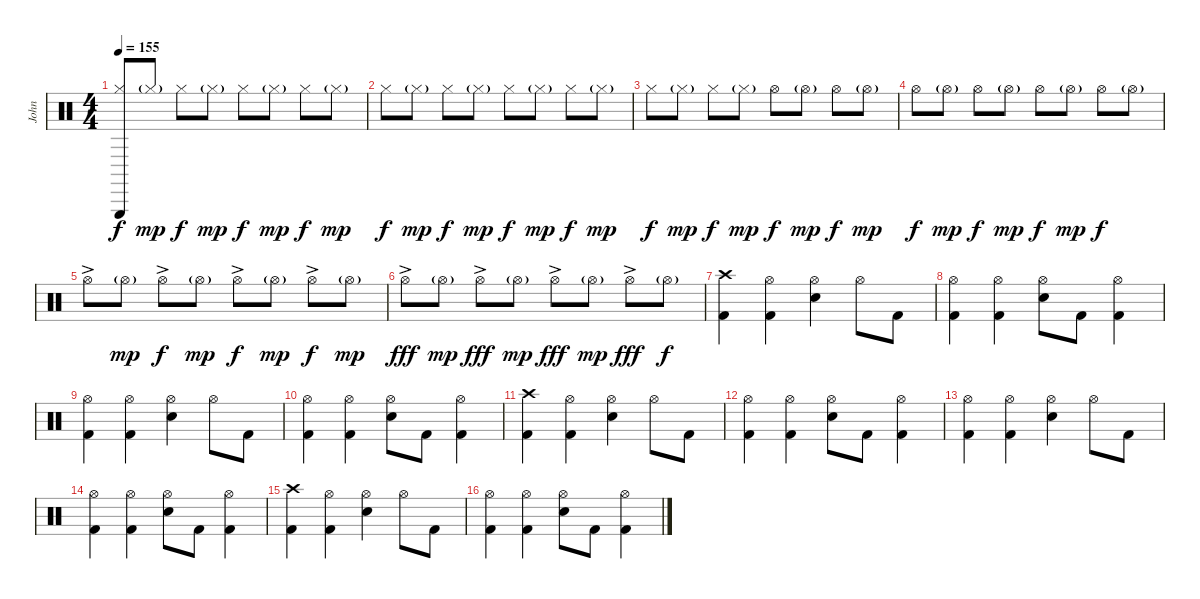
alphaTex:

\track ("John" "John") {instrument percussion}
\staff {score}
\articulation defaults
\ts (4 4)
\tempo 155
\clef neutral
\ks c
("Triangle (hit)" "Hi-Hat (closed)").8{dy f} "Hi-Hat (closed)"{g}.8{dy mp} "Hi-Hat (closed)".8{dy f} "Hi-Hat (closed)"{g}.8{dy mp} "Hi-Hat (closed)".8{dy f} "Hi-Hat (closed)"{g}.8{dy mp} "Hi-Hat (closed)".8{dy f} "Hi-Hat (closed)"{g}.8{dy mp} |
"Hi-Hat (closed)".8{dy f} "Hi-Hat (closed)"{g}.8{dy mp} "Hi-Hat (closed)".8{dy f} "Hi-Hat (closed)"{g}.8{dy mp} "Hi-Hat (closed)".8{dy f} "Hi-Hat (closed)"{g}.8{dy mp} "Hi-Hat (closed)".8{dy f} "Hi-Hat (closed)"{g}.8{dy mp} |
"Hi-Hat (closed)".8{dy f} "Hi-Hat (closed)"{g}.8{dy mp} "Hi-Hat (closed)".8{dy f} "Hi-Hat (closed)"{g}.8{dy mp} "Hi-Hat (open)".8{dy f} "Hi-Hat (open)"{g}.8{dy mp} "Hi-Hat (open)".8{dy f} "Hi-Hat (open)"{g}.8{dy mp} |
"Hi-Hat (open)".8{dy f} "Hi-Hat (open)"{g}.8{dy mp} "Hi-Hat (open)".8{dy f} "Hi-Hat (open)"{g}.8{dy mp} "Hi-Hat (open)".8{dy f} "Hi-Hat (open)"{g}.8{dy mp} "Hi-Hat (open)".8{dy f} "Hi-Hat (open)"{g}.8 |
"Hi-Hat (open)"{ac}.8 "Hi-Hat (open)"{g}.8{dy mp} "Hi-Hat (open)"{ac}.8{dy f} "Hi-Hat (open)"{g}.8{dy mp} "Hi-Hat (open)"{ac}.8{dy f} "Hi-Hat (open)"{g}.8{dy mp} "Hi-Hat (open)"{ac}.8{dy f} "Hi-Hat (open)"{g}.8{dy mp} |
"Hi-Hat (open)"{ac}.8{dy fff} "Hi-Hat (open)"{g}.8{dy mp} "Hi-Hat (open)"{ac}.8{dy fff} "Hi-Hat (open)"{g}.8{dy mp} "Hi-Hat (open)"{ac}.8{dy fff} "Hi-Hat (open)"{g}.8{dy mp} "Hi-Hat (open)"{ac}.8{dy fff} "Hi-Hat (open)"{g}.8{dy f} |
("Crash high (hit)" "Kick (hit) 2").4 ("Hi-Hat (open)" "Kick (hit) 2").4 ("Hi-Hat (open)" "Electric Snare (hit)").4 "Hi-Hat (open)".8 "Kick (hit) 2".8 |
("Hi-Hat (open)" "Kick (hit) 2").4 ("Hi-Hat (open)" "Kick (hit) 2").4 ("Hi-Hat (open)" "Electric Snare (hit)").8 "Kick (hit) 2".8 ("Hi-Hat (open)" "Kick (hit) 2").4 |
("Hi-Hat (open)" "Kick (hit) 2").4 ("Hi-Hat (open)" "Kick (hit) 2").4 ("Hi-Hat (open)" "Electric Snare (hit)").4 "Hi-Hat (open)".8 "Kick (hit) 2".8 |
("Hi-Hat (open)" "Kick (hit) 2").4 ("Hi-Hat (open)" "Kick (hit) 2").4 ("Hi-Hat (open)" "Electric Snare (hit)").8 "Kick (hit) 2".8 ("Hi-Hat (open)" "Kick (hit) 2").4 |
("Crash high (hit)" "Kick (hit) 2").4 ("Hi-Hat (open)" "Kick (hit) 2").4 ("Hi-Hat (open)" "Electric Snare (hit)").4 "Hi-Hat (open)".8 "Kick (hit) 2".8 |
("Hi-Hat (open)" "Kick (hit) 2").4 ("Hi-Hat (open)" "Kick (hit) 2").4 ("Hi-Hat (open)" "Electric Snare (hit)").8 "Kick (hit) 2".8 ("Hi-Hat (open)" "Kick (hit) 2").4 |
("Hi-Hat (open)" "Kick (hit) 2").4 ("Hi-Hat (open)" "Kick (hit) 2").4 ("Hi-Hat (open)" "Electric Snare (hit)").4 "Hi-Hat (open)".8 "Kick (hit) 2".8 |
("Hi-Hat (open)" "Kick (hit) 2").4 ("Hi-Hat (open)" "Kick (hit) 2").4 ("Hi-Hat (open)" "Electric Snare (hit)").8 "Kick (hit) 2".8 ("Hi-Hat (open)" "Kick (hit) 2").4 |
("Crash high (hit)" "Kick (hit) 2").4 ("Hi-Hat (open)" "Kick (hit) 2").4 ("Hi-Hat (open)" "Electric Snare (hit)").4 "Hi-Hat (open)".8 "Kick (hit) 2".8 |
("Hi-Hat (open)" "Kick (hit) 2").4 ("Hi-Hat (open)" "Kick (hit) 2").4 ("Hi-Hat (open)" "Electric Snare (hit)").8 "Kick (hit) 2".8 ("Hi-Hat (open)" "Kick (hit) 2").4
